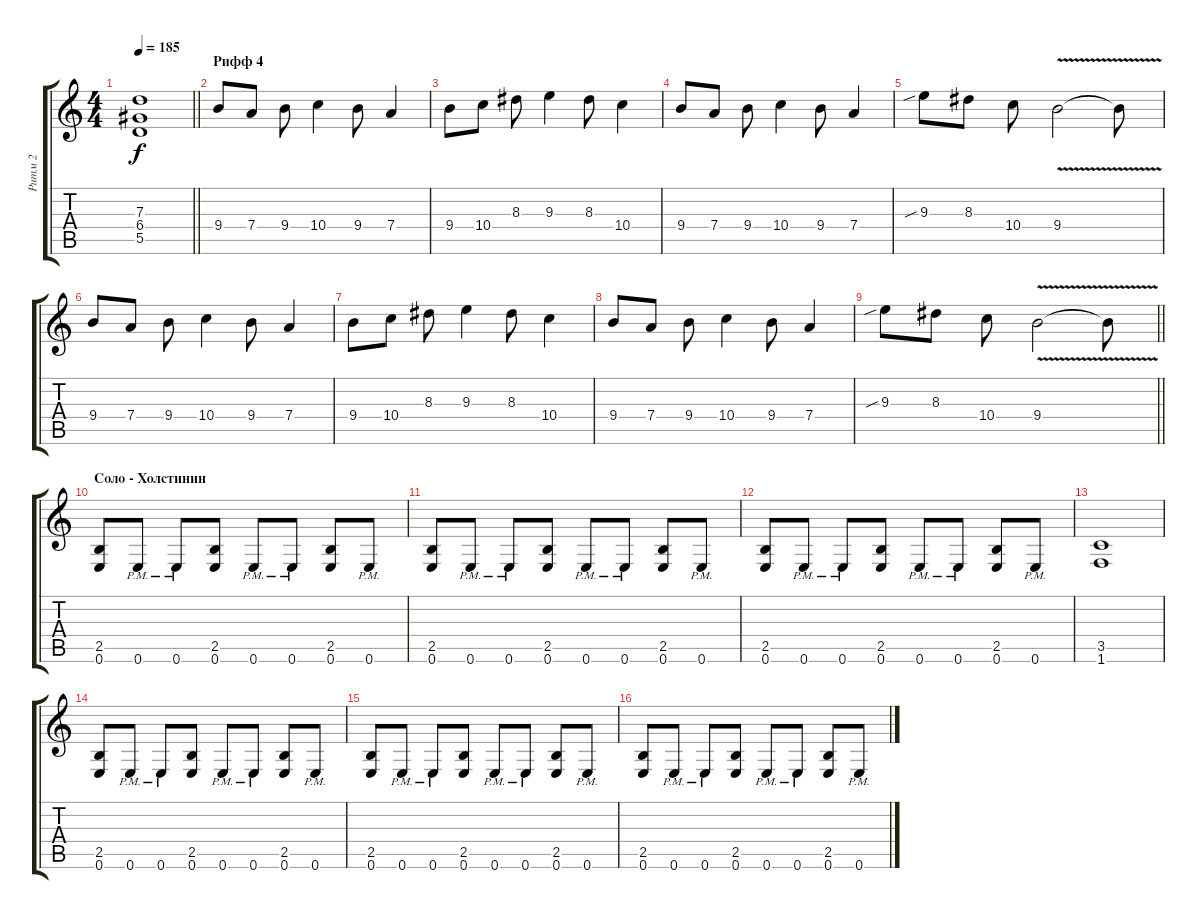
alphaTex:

\track ("Ритм 2" "Ритм 2") {instrument distortionguitar}
\staff {score tabs}
\tuning (E4 B3 G3 D3 A2 E2) {hide}
\ts (4 4)
\tempo 185
\clef g2
\barLineRight lightlight
\ks c
(7.3{t} 6.4{t} 5.5{t}).1{dy f} |
\section ("" "Рифф 4")
9.4.8 7.4.8 9.4.8 10.4.4 9.4.8 7.4.4 |
9.4.8 10.4.8 8.3.8 9.3.4 8.3.8 10.4.4 |
9.4.8 7.4.8 9.4.8 10.4.4 9.4.8 7.4.4 |
9.3{sib}.8 8.3.8 10.4.8 9.4{v}.2 9.4{t}.8 |
9.4.8 7.4.8 9.4.8 10.4.4 9.4.8 7.4.4 |
9.4.8 10.4.8 8.3.8 9.3.4 8.3.8 10.4.4 |
9.4.8 7.4.8 9.4.8 10.4.4 9.4.8 7.4.4 |
\barLineRight lightlight
9.3{sib}.8 8.3.8 10.4.8 9.4{v}.2 9.4{t}.8 |
\section ("" "Соло - Холстинин")
(2.5 0.6).8 0.6{pm}.8 0.6{pm}.8 (2.5 0.6).8 0.6{pm}.8 0.6{pm}.8 (2.5 0.6).8 0.6{pm}.8 |
(2.5 0.6).8 0.6{pm}.8 0.6{pm}.8 (2.5 0.6).8 0.6{pm}.8 0.6{pm}.8 (2.5 0.6).8 0.6{pm}.8 |
(2.5 0.6).8 0.6{pm}.8 0.6{pm}.8 (2.5 0.6).8 0.6{pm}.8 0.6{pm}.8 (2.5 0.6).8 0.6{pm}.8 |
(3.5 1.6).1 |
(2.5 0.6).8 0.6{pm}.8 0.6{pm}.8 (2.5 0.6).8 0.6{pm}.8 0.6{pm}.8 (2.5 0.6).8 0.6{pm}.8 |
(2.5 0.6).8 0.6{pm}.8 0.6{pm}.8 (2.5 0.6).8 0.6{pm}.8 0.6{pm}.8 (2.5 0.6).8 0.6{pm}.8 |
(2.5 0.6).8 0.6{pm}.8 0.6{pm}.8 (2.5 0.6).8 0.6{pm}.8 0.6{pm}.8 (2.5 0.6).8 0.6{pm}.8
